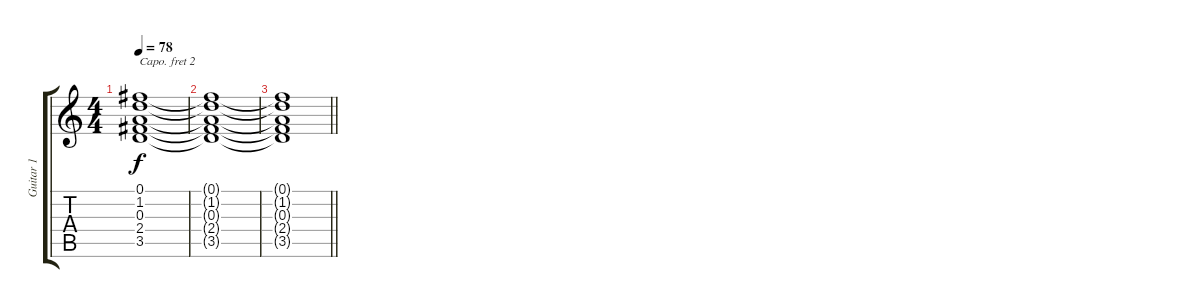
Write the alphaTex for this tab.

\track ("Guitar 1" "Guitar 1") {instrument acousticguitarnylon}
\staff {score tabs}
\capo 2
\tuning (E4 B3 G3 D3 A2 E2) {hide}
\ts (4 4)
\tempo 78
\clef g2
\ks c
(0.1{t} 1.2{t} 0.3{t} 2.4{t} 3.5{t}).1{dy f} |
(0.1{t} 1.2{t} 0.3{t} 2.4{t} 3.5{t}).1 |
\barLineRight lightlight
(0.1{t} 1.2{t} 0.3{t} 2.4{t} 3.5{t}).1
